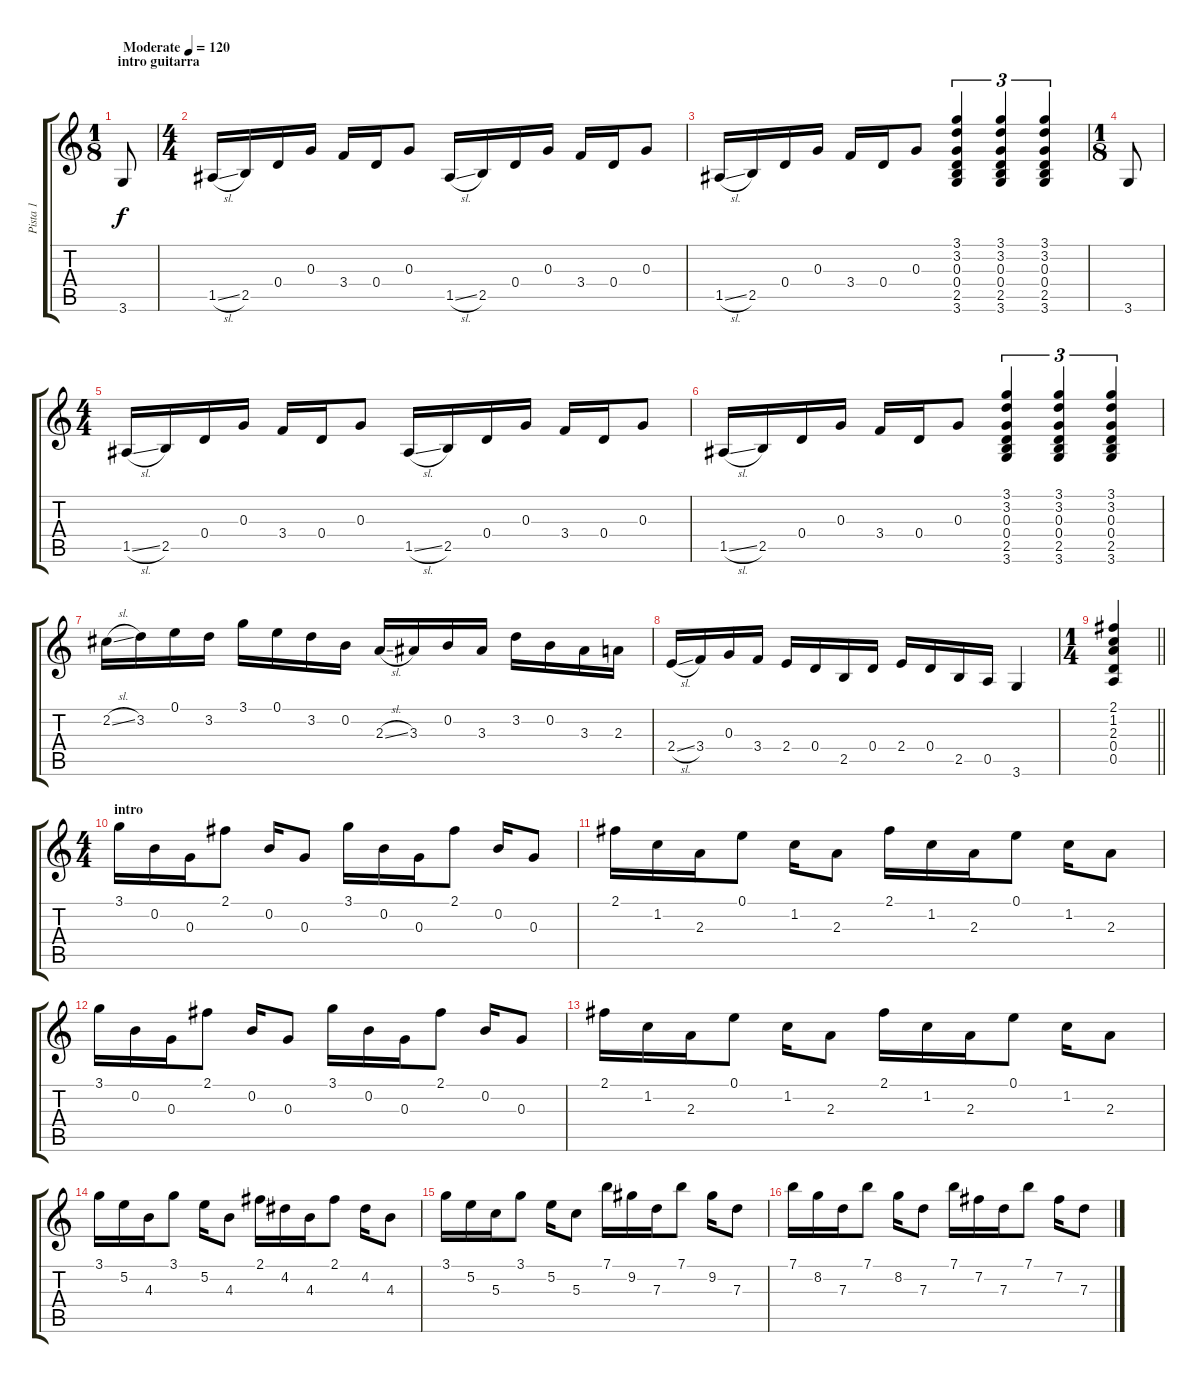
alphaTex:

\track ("Pista 1" "Pista 1") {instrument acousticguitarsteel}
\staff {score tabs}
\tuning (E4 B3 G3 D3 A2 E2) {hide}
\ts (1 8)
\section ("" "intro guitarra")
\tempo (120 "Moderate")
\clef g2
\ks c
3.6.8{dy f instrument acousticguitarsteel} |
\ts (4 4)
1.5{sl}.16 2.5.16 0.4.16 0.3.16 3.4.16 0.4.16 0.3.8 1.5{sl}.16 2.5.16 0.4.16 0.3.16 3.4.16 0.4.16 0.3.8 |
1.5{sl}.16 2.5.16 0.4.16 0.3.16 3.4.16 0.4.16 0.3.8 (3.1 3.2 0.3 0.4 2.5 3.6).4{tu (3 2)} (3.1 3.2 0.3 0.4 2.5 3.6).4{tu (3 2)} (3.1 3.2 0.3 0.4 2.5 3.6).4{tu (3 2)} |
\ts (1 8)
3.6.8 |
\ts (4 4)
1.5{sl}.16 2.5.16 0.4.16 0.3.16 3.4.16 0.4.16 0.3.8 1.5{sl}.16 2.5.16 0.4.16 0.3.16 3.4.16 0.4.16 0.3.8 |
1.5{sl}.16 2.5.16 0.4.16 0.3.16 3.4.16 0.4.16 0.3.8 (3.1 3.2 0.3 0.4 2.5 3.6).4{tu (3 2)} (3.1 3.2 0.3 0.4 2.5 3.6).4{tu (3 2)} (3.1 3.2 0.3 0.4 2.5 3.6).4{tu (3 2)} |
2.2{sl}.16 3.2.16 0.1.16 3.2.16 3.1.16 0.1.16 3.2.16 0.2.16 2.3{sl}.16 3.3.16 0.2.16 3.3.16 3.2.16 0.2.16 3.3.16 2.3.16 |
2.4{sl}.16 3.4.16 0.3.16 3.4.16 2.4.16 0.4.16 2.5.16 0.4.16 2.4.16 0.4.16 2.5.16 0.5.16 3.6.4 |
\ts (1 4)
\barLineRight lightlight
(2.1 1.2 2.3 0.4 0.5).4 |
\ts (4 4)
\section ("" "intro")
3.1.16 0.2.16 0.3.16 2.1.8 0.2.16 0.3.8 3.1.16 0.2.16 0.3.16 2.1.8 0.2.16 0.3.8 |
2.1.16 1.2.16 2.3.16 0.1.8 1.2.16 2.3.8 2.1.16 1.2.16 2.3.16 0.1.8 1.2.16 2.3.8 |
3.1.16 0.2.16 0.3.16 2.1.8 0.2.16 0.3.8 3.1.16 0.2.16 0.3.16 2.1.8 0.2.16 0.3.8 |
2.1.16 1.2.16 2.3.16 0.1.8 1.2.16 2.3.8 2.1.16 1.2.16 2.3.16 0.1.8 1.2.16 2.3.8 |
3.1.16 5.2.16 4.3.16 3.1.8 5.2.16 4.3.8 2.1.16 4.2.16 4.3.16 2.1.8 4.2.16 4.3.8 |
3.1.16 5.2.16 5.3.16 3.1.8 5.2.16 5.3.8 7.1.16 9.2.16 7.3.16 7.1.8 9.2.16 7.3.8 |
7.1.16 8.2.16 7.3.16 7.1.8 8.2.16 7.3.8 7.1.16 7.2.16 7.3.16 7.1.8 7.2.16 7.3.8
